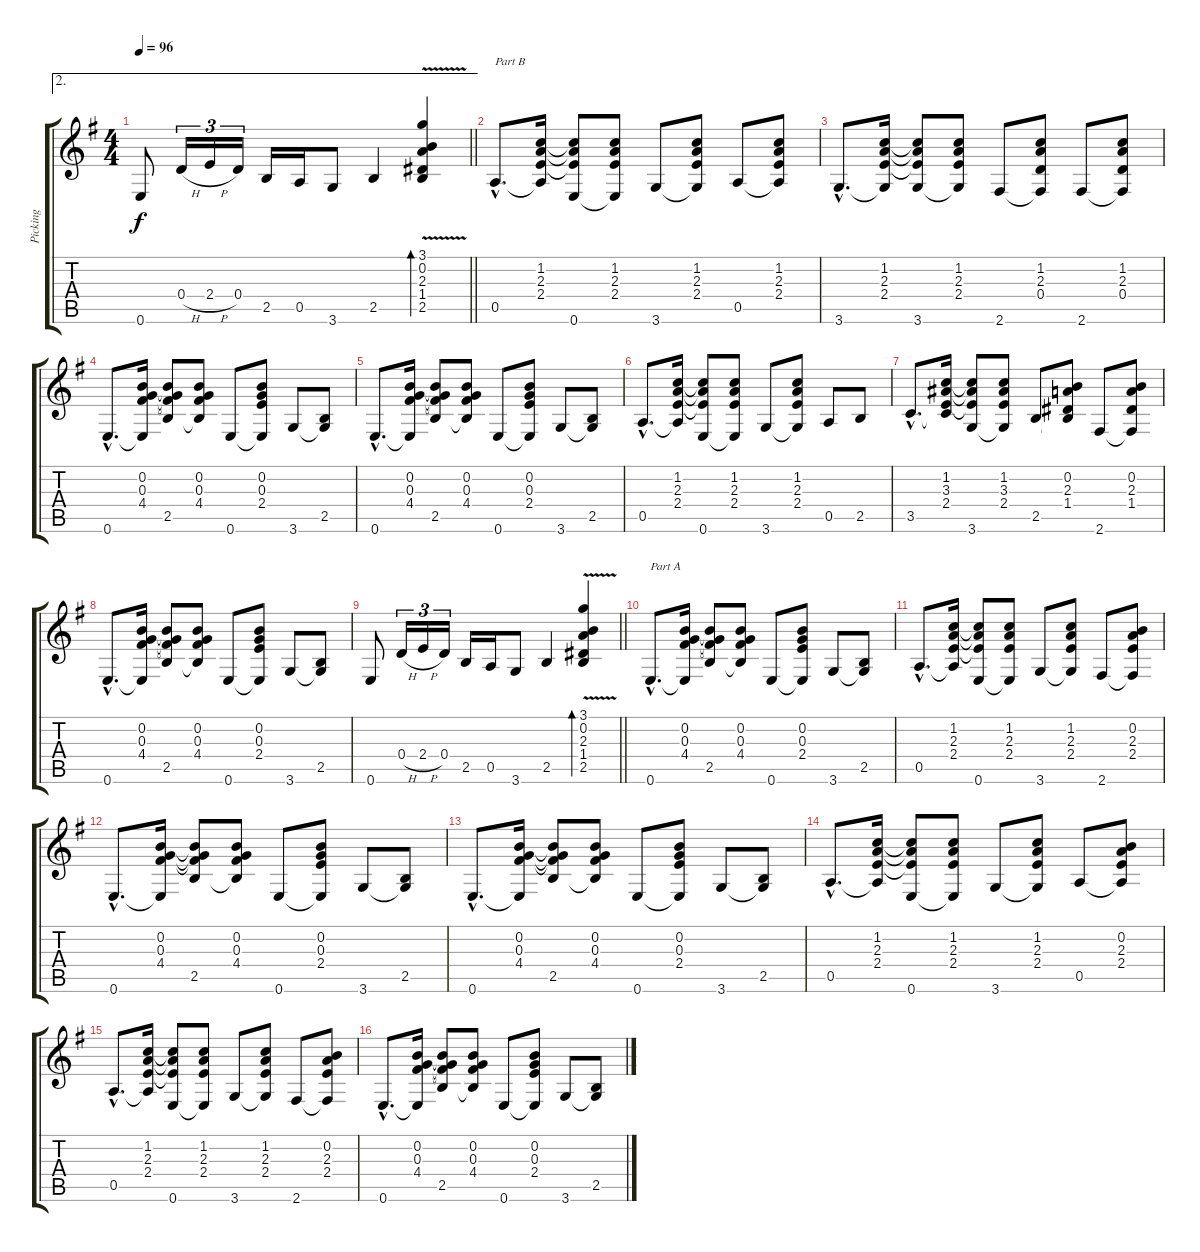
\track ("Picking" "Picking") {instrument acousticguitarnylon}
\staff {score tabs}
\tuning (E4 B3 G3 D3 A2 E2) {hide}
\ae 2
\ts (4 4)
\tempo 96
\clef g2
\barLineRight lightlight
\ks g
0.6.8{dy f} 0.4{h}.16{tu (3 2)} 2.4{h}.16{tu (3 2)} 0.4.16{tu (3 2)} 2.5.16 0.5.16 3.6.8 2.5.4 (3.1 0.2{v} 2.3 1.4 2.5).4{bd 120} |
0.5{hac}.8{d txt "Part B"} (1.2 2.3 2.4 0.5{t}).16 (1.2{t} 2.3{t} 2.4{t} 0.6).8 (1.2 2.3 2.4 0.6{t}).8 3.6.8 (1.2 2.3 2.4 3.6{t}).8 0.5.8 (1.2 2.3 2.4 0.5{t}).8 |
3.6{hac}.8{d} (1.2 2.3 2.4 3.6{t}).16 (1.2{t} 2.3{t} 2.4{t} 3.6).8 (1.2 2.3 2.4 3.6{t}).8 2.6.8 (1.2 2.3 0.4 2.6{t}).8 2.6.8 (1.2 2.3 0.4 2.6{t}).8 |
0.6{hac}.8{d} (0.2 0.3 4.4 0.6{t}).16 (0.2{t} 0.3{t} 4.4{t} 2.5).8 (0.2 0.3 4.4 2.5{t}).8 0.6.8 (0.2 0.3 2.4 0.6{t}).8 3.6.8 (2.5 3.6{t}).8 |
0.6{hac}.8{d} (0.2 0.3 4.4 0.6{t}).16 (0.2{t} 0.3{t} 4.4{t} 2.5).8 (0.2 0.3 4.4 2.5{t}).8 0.6.8 (0.2 0.3 2.4 0.6{t}).8 3.6.8 (2.5 3.6{t}).8 |
0.5{hac}.8{d} (1.2 2.3 2.4 0.5{t}).16 (1.2{t} 2.3{t} 2.4{t} 0.6).8 (1.2 2.3 2.4 0.6{t}).8 3.6.8 (1.2 2.3 2.4 3.6{t}).8 0.5.8 2.5.8 |
3.5{hac}.8{d} (1.2 3.3 2.4 3.5{t}).16 (1.2{t} 3.3{t} 2.4{t} 3.6).8 (1.2 3.3 2.4 3.6{t}).8 2.5.8 (0.2 2.3 1.4 2.5{t}).8 2.6.8 (0.2 2.3 1.4 2.6{t}).8 |
0.6{hac}.8{d} (0.2 0.3 4.4 0.6{t}).16 (0.2{t} 0.3{t} 4.4{t} 2.5).8 (0.2 0.3 4.4 2.5{t}).8 0.6.8 (0.2 0.3 2.4 0.6{t}).8 3.6.8 (2.5 3.6{t}).8 |
\barLineRight lightlight
0.6.8 0.4{h}.16{tu (3 2)} 2.4{h}.16{tu (3 2)} 0.4.16{tu (3 2)} 2.5.16 0.5.16 3.6.8 2.5.4 (3.1 0.2{v} 2.3 1.4 2.5).4{bd 120} |
0.6{hac}.8{d txt "Part A"} (0.2 0.3 4.4 0.6{t}).16 (0.2{t} 0.3{t} 4.4{t} 2.5).8 (0.2 0.3 4.4 2.5{t}).8 0.6.8 (0.2 0.3 2.4 0.6{t}).8 3.6.8 (2.5 3.6{t}).8 |
0.5{hac}.8{d} (1.2 2.3 2.4 0.5{t}).16 (1.2{t} 2.3{t} 2.4{t} 0.6).8 (1.2 2.3 2.4 0.6{t}).8 3.6.8 (1.2 2.3 2.4 3.6{t}).8 2.6.8 (0.2 2.3 2.4 2.6{t}).8 |
0.6{hac}.8{d} (0.2 0.3 4.4 0.6{t}).16 (0.2{t} 0.3{t} 4.4{t} 2.5).8 (0.2 0.3 4.4 2.5{t}).8 0.6.8 (0.2 0.3 2.4 0.6{t}).8 3.6.8 (2.5 3.6{t}).8 |
0.6{hac}.8{d} (0.2 0.3 4.4 0.6{t}).16 (0.2{t} 0.3{t} 4.4{t} 2.5).8 (0.2 0.3 4.4 2.5{t}).8 0.6.8 (0.2 0.3 2.4 0.6{t}).8 3.6.8 (2.5 3.6{t}).8 |
0.5{hac}.8{d} (1.2 2.3 2.4 0.5{t}).16 (1.2{t} 2.3{t} 2.4{t} 0.6).8 (1.2 2.3 2.4 0.6{t}).8 3.6.8 (1.2 2.3 2.4 3.6{t}).8 0.5.8 (0.2 2.3 2.4 0.5{t}).8 |
0.5{hac}.8{d} (1.2 2.3 2.4 0.5{t}).16 (1.2{t} 2.3{t} 2.4{t} 0.6).8 (1.2 2.3 2.4 0.6{t}).8 3.6.8 (1.2 2.3 2.4 3.6{t}).8 2.6.8 (0.2 2.3 2.4 2.6{t}).8 |
0.6{hac}.8{d} (0.2 0.3 4.4 0.6{t}).16 (0.2{t} 0.3{t} 4.4{t} 2.5).8 (0.2 0.3 4.4 2.5{t}).8 0.6.8 (0.2 0.3 2.4 0.6{t}).8 3.6.8 (2.5 3.6{t}).8
